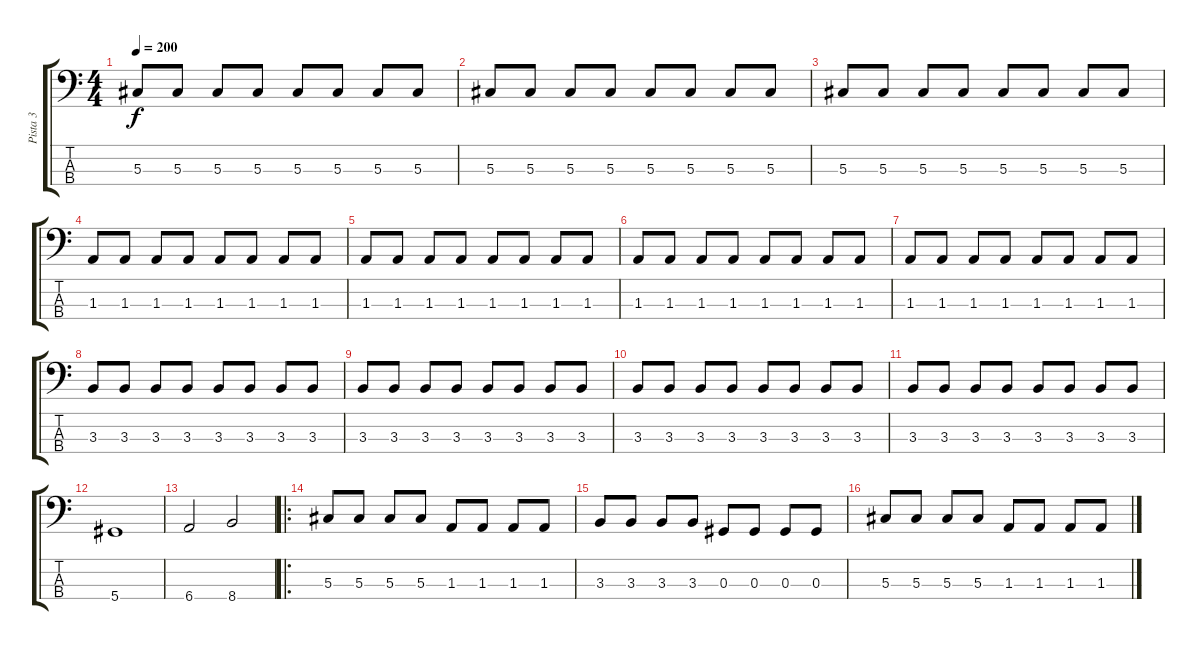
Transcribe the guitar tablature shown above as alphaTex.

\track ("Pista 3" "Pista 3") {instrument electricbassfinger}
\staff {score tabs}
\tuning (Gb2 Db2 Ab1 Eb1) {hide}
\ts (4 4)
\tempo 200
\clef f4
\ks c
5.3.8{dy f} 5.3.8 5.3.8 5.3.8 5.3.8 5.3.8 5.3.8 5.3.8 |
5.3.8 5.3.8 5.3.8 5.3.8 5.3.8 5.3.8 5.3.8 5.3.8 |
5.3.8 5.3.8 5.3.8 5.3.8 5.3.8 5.3.8 5.3.8 5.3.8 |
1.3.8 1.3.8 1.3.8 1.3.8 1.3.8 1.3.8 1.3.8 1.3.8 |
1.3.8 1.3.8 1.3.8 1.3.8 1.3.8 1.3.8 1.3.8 1.3.8 |
1.3.8 1.3.8 1.3.8 1.3.8 1.3.8 1.3.8 1.3.8 1.3.8 |
1.3.8 1.3.8 1.3.8 1.3.8 1.3.8 1.3.8 1.3.8 1.3.8 |
3.3.8 3.3.8 3.3.8 3.3.8 3.3.8 3.3.8 3.3.8 3.3.8 |
3.3.8 3.3.8 3.3.8 3.3.8 3.3.8 3.3.8 3.3.8 3.3.8 |
3.3.8 3.3.8 3.3.8 3.3.8 3.3.8 3.3.8 3.3.8 3.3.8 |
3.3.8 3.3.8 3.3.8 3.3.8 3.3.8 3.3.8 3.3.8 3.3.8 |
5.4.1 |
6.4.2 8.4.2 |
\ro
5.3.8 5.3.8 5.3.8 5.3.8 1.3.8 1.3.8 1.3.8 1.3.8 |
3.3.8 3.3.8 3.3.8 3.3.8 0.3.8 0.3.8 0.3.8 0.3.8 |
5.3.8 5.3.8 5.3.8 5.3.8 1.3.8 1.3.8 1.3.8 1.3.8
